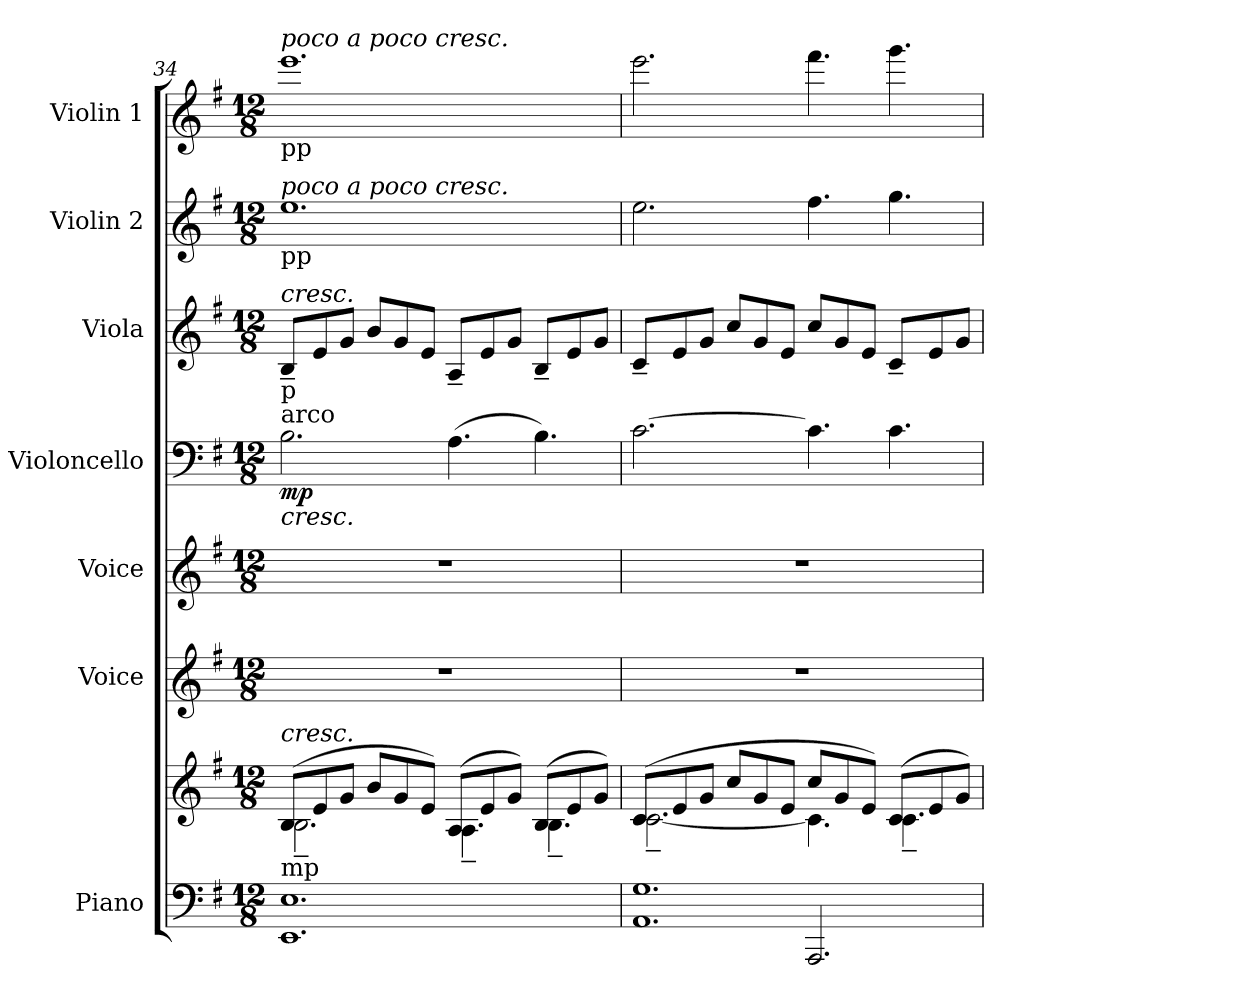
**kern	**kern	**kern	**kern	**kern	**dynam	**kern	**kern	**kern
*part7	*part7	*part6	*part5	*part4	*part4	*part3	*part2	*part1
*staff8	*staff7	*staff6	*staff5	*staff4	*staff4	*staff3	*staff2	*staff1
*I"Piano	*	*I"Voice	*I"Voice	*I"Violoncello	*	*I"Viola	*I"Violin 2	*I"Violin 1
*I'Pno.	*	*I'Voice	*I'Voice	*I'Vc.	*	*I'Vla.	*I'Vln.	*I'Vln.
!!LO:PB:g=z
*clefF4	*clefG2	*clefG2	*clefG2	*clefF4	*	*clefG2	*clefG2	*clefG2
*k[f#]	*k[f#]	*k[f#]	*k[f#]	*k[f#]	*	*k[f#]	*k[f#]	*k[f#]
*e:	*e:	*e:	*e:	*e:	*	*e:	*e:	*e:
*M12/8	*M12/8	*M12/8	*M12/8	*M12/8	*	*M12/8	*M12/8	*M12/8
=34	=34	=34	=34	=34	=34	=34	=34	=34
*	*^	*	*	*	*	*	*	*
!	!	!	!	!	!	!	!	!	!LO:TX:b:t=pp
!	!	!	!	!	!	!	!	!	!LO:TX:i:t=poco a poco cresc.
!	!	!	!	!	!	!	!	!LO:TX:b:t=pp	!
!	!	!	!	!	!	!	!	!LO:TX:i:t=poco a poco cresc.	!
!	!	!	!	!	!	!	!LO:TX:b:t=p	!	!
!	!	!	!	!	!	!	!LO:TX:i:t=cresc.	!	!
!	!	!	!	!	!LO:TX:a:t=arco	!	!	!	!
!	!	!	!	!	!LO:TX:b:i:t=cresc.	!	!	!	!
!	!LO:TX:b:t=mp	!	!	!	!	!	!	!	!
!	!LO:TX:i:t=cresc.	!	!	!	!	!	!	!	!
!	!	!	!LO:N:vis=1	!LO:N:vis=1	!	!	!	!	!
1.EEi/ 1.Ei	(8Bi/L	2.B~i\	1.r	1.r	2.Bi\	mp	8B~i/L	1.eei\	1.eeei\
.	8ei/	.	.	.	.	.	8ei/	.	.
.	8gi/J	.	.	.	.	.	8gi/J	.	.
.	8bi/L	.	.	.	.	.	8bi/L	.	.
.	8gi/	.	.	.	.	.	8gi/	.	.
.	8ei/J)	.	.	.	.	.	8ei/J	.	.
.	(8Ai/L	4.A~i\	.	.	(4.Ai\	.	8A~i/L	.	.
.	8ei/	.	.	.	.	.	8ei/	.	.
.	8gi/J)	.	.	.	.	.	8gi/J	.	.
.	(8Bi/L	4.B~i\	.	.	4.Bi\)	.	8B~i/L	.	.
.	8ei/	.	.	.	.	.	8ei/	.	.
.	8gi/J)	.	.	.	.	.	8gi/J	.	.
=35	=35	=35	=35	=35	=35	=35	=35	=35	=35
*^	*	*	*	*	*	*	*	*	*
!	!	!	!	!LO:N:vis=1	!LO:N:vis=1	!	!	!	!	!
1.AAi\ 1.Gi	4.ryy	(8ci/L	[2.c~i\	1.r	1.r	[2.ci\	.	8c~i/L	2.eei\	2.eeei\
.	.	8ei/	.	.	.	.	.	8ei/	.	.
.	.	8gi/J	.	.	.	.	.	8gi/J	.	.
.	4.ryy	8cci/L	.	.	.	.	.	8cci/L	.	.
.	.	8gi/	.	.	.	.	.	8gi/	.	.
.	.	8ei/J	.	.	.	.	.	8ei/J	.	.
.	2.AAAi/	8cci/L	4.ci\]	.	.	4.ci\]	.	8cci/L	4.ff#i\	4.fff#i\
.	.	8gi/	.	.	.	.	.	8gi/	.	.
.	.	8ei/J)	.	.	.	.	.	8ei/J	.	.
.	.	(8ci/L	4.c~i\	.	.	4.ci\	.	8c~i/L	4.ggi\	4.gggi\
.	.	8ei/	.	.	.	.	.	8ei/	.	.
.	.	8gi/J)	.	.	.	.	.	8gi/J	.	.
*v	*v	*	*	*	*	*	*	*	*	*
*	*v	*v	*	*	*	*	*	*	*
=	=	=	=	=	=	=	=	=
*-	*-	*-	*-	*-	*-	*-	*-	*-
